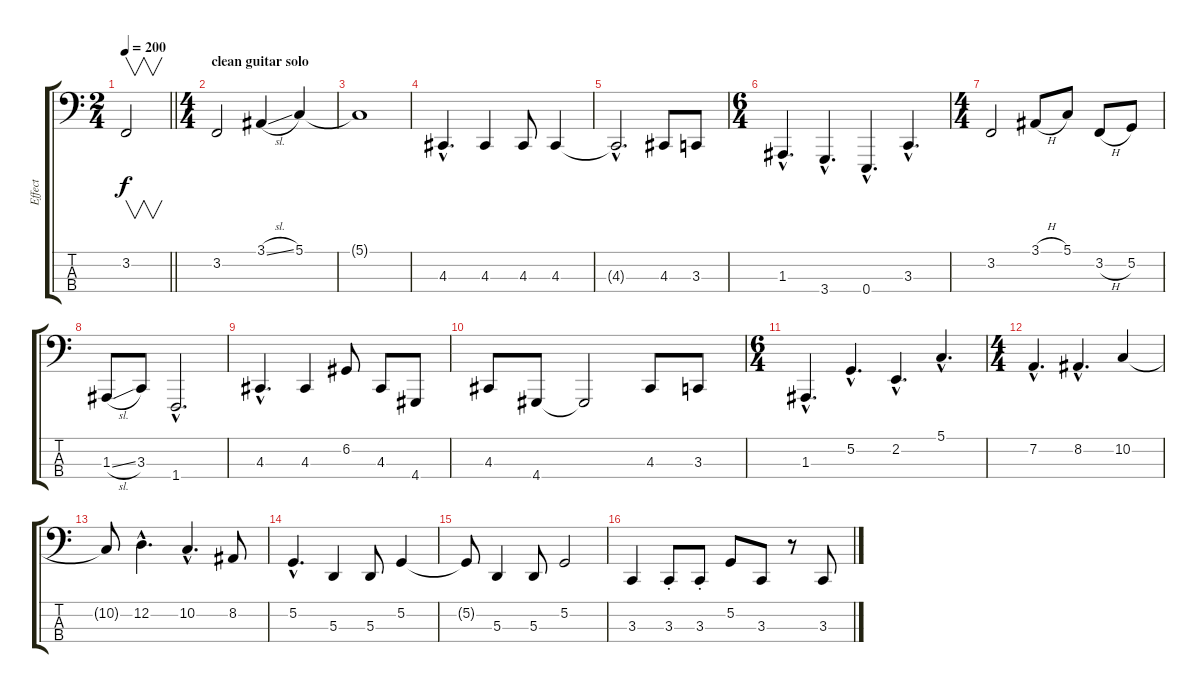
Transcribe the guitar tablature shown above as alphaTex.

\track ("Effect" "Effect") {instrument acousticgrandpiano}
\staff {score tabs}
\tuning (G2 D2 A1 E1) {hide}
\ts (2 4)
\tempo 200
\clef f4
\barLineRight lightlight
\ks c
3.2.2{v dy f} |
\ts (4 4)
\section ("" "clean guitar solo")
3.2.2 3.1{sl}.4 5.1.4 |
5.1{t}.1 |
4.3{hac}.4{d} 4.3.4 4.3.8 4.3.4 |
4.3{hac t}.2{d} 4.3.8 3.3.8 |
\ts (6 4)
1.3{hac}.4{d} 3.4{hac}.4{d} 0.4{hac}.4{d} 3.3{hac}.4{d} |
\ts (4 4)
3.2.2 3.1{h}.8 5.1.8 3.2{h}.8 5.2.8 |
1.3{sl}.8 3.3.8 1.4{hac}.2{d} |
4.3{hac}.4{d} 4.3.4 6.2.8 4.3.8 4.4.8 |
4.3.8 4.4.8 4.4{t}.2 4.3.8 3.3.8 |
\ts (6 4)
1.3{hac}.4{d} 5.2{hac}.4{d} 2.2{hac}.4{d} 5.1{hac}.4{d} |
\ts (4 4)
7.2{hac}.4{d} 8.2{hac}.4{d} 10.2.4 |
10.2{t}.8 12.2{hac}.4{d} 10.2{hac}.4{d} 8.2.8 |
5.2{hac}.4{d} 5.3.4 5.3.8 5.2.4 |
5.2{t}.8 5.3.4 5.3.8 5.2.2 |
3.3.4 3.3{st}.8 3.3{st}.8 5.2.8 3.3.8 r.8 3.3.8
